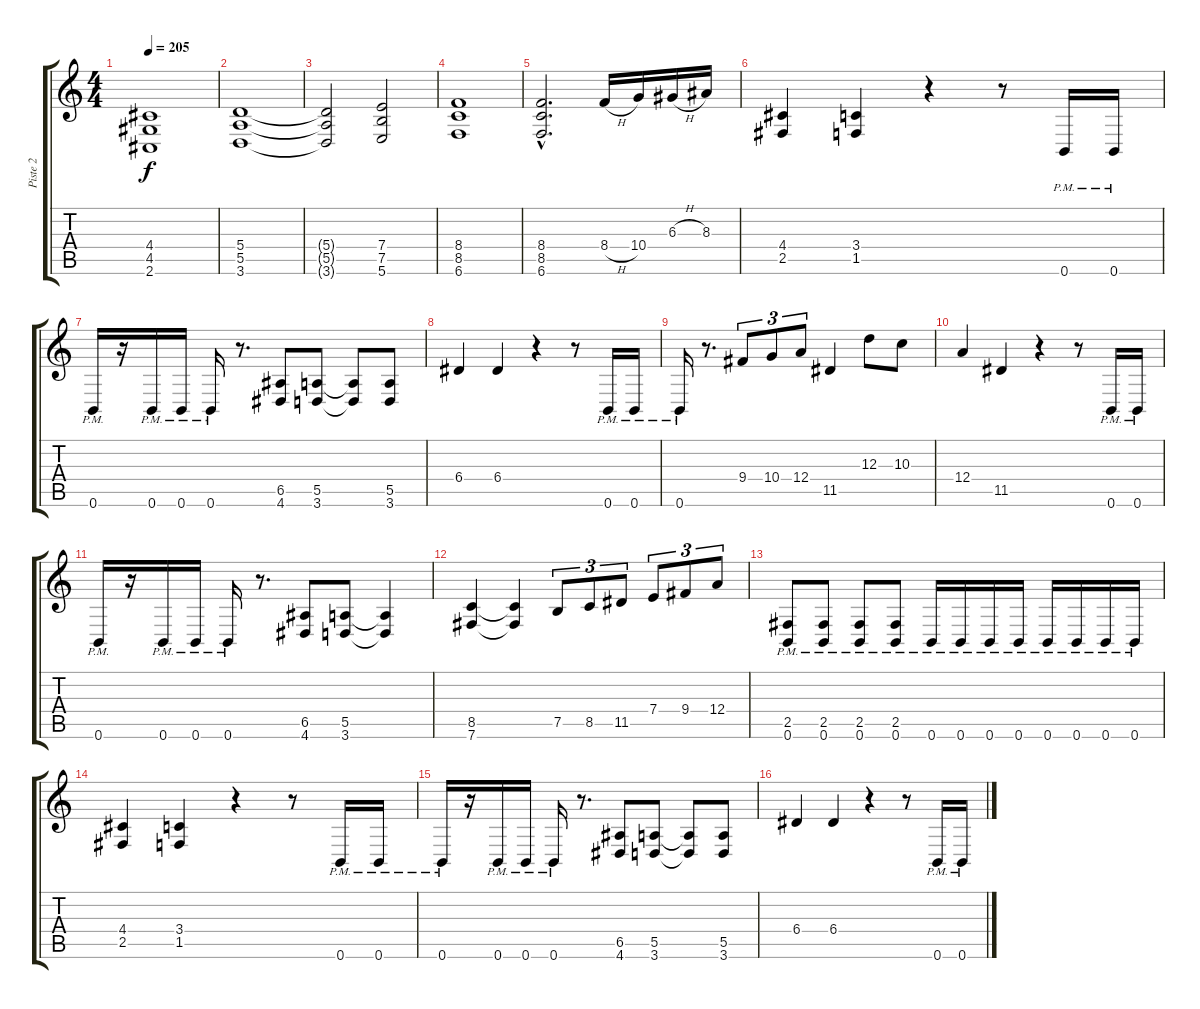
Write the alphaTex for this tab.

\track ("Piste 2" "Piste 2") {instrument distortionguitar}
\staff {score tabs}
\tuning (B3 Gb3 D3 A2 E2 B1) {hide}
\ts (4 4)
\tempo 205
\clef g2
\ks c
(4.4{t} 4.5{t} 2.6{t}).1{dy f} |
(5.4 5.5 3.6).1 |
(5.4{t} 5.5{t} 3.6{t}).2 (7.4 7.5 5.6).2 |
(8.4 8.5 6.6).1 |
(8.4{hac} 8.5{hac} 6.6{hac}).2{d} 8.4{h}.16 10.4.16 6.3{h}.16 8.3.16 |
(4.4 2.5).4 (3.4 1.5).4 r.4 r.8 0.6{pm}.16 0.6{pm}.16 |
0.6{pm}.16 r.16 0.6{pm}.16 0.6{pm}.16 0.6{pm}.16 r.8{d} (6.5 4.6).8 (5.5 3.6).8 (5.5{t} 3.6{t}).8 (5.5 3.6).8 |
6.4.4 6.4.4 r.4 r.8 0.6{pm}.16 0.6{pm}.16 |
0.6{pm}.16 r.8{d} 9.4.8{tu (3 2)} 10.4.8{tu (3 2)} 12.4.8{tu (3 2)} 11.5.4 12.3.8 10.3.8 |
12.4.4 11.5.4 r.4 r.8 0.6{pm}.16 0.6{pm}.16 |
0.6{pm}.16 r.16 0.6{pm}.16 0.6{pm}.16 0.6{pm}.16 r.8{d} (6.5 4.6).8 (5.5 3.6).8 (5.5{t} 3.6{t}).4 |
(8.5 7.6).4 (8.5{t} 7.6{t}).4 7.5.8{tu (3 2)} 8.5.8{tu (3 2)} 11.5.8{tu (3 2)} 7.4.8{tu (3 2)} 9.4.8{tu (3 2)} 12.4.8{tu (3 2)} |
(2.5{pm} 0.6{pm}).8 (2.5{pm} 0.6{pm}).8 (2.5{pm} 0.6{pm}).8 (2.5{pm} 0.6{pm}).8 0.6{pm}.16 0.6{pm}.16 0.6{pm}.16 0.6{pm}.16 0.6{pm}.16 0.6{pm}.16 0.6{pm}.16 0.6{pm}.16 |
(4.4 2.5).4 (3.4 1.5).4 r.4 r.8 0.6{pm}.16 0.6{pm}.16 |
0.6{pm}.16 r.16 0.6{pm}.16 0.6{pm}.16 0.6{pm}.16 r.8{d} (6.5 4.6).8 (5.5 3.6).8 (5.5{t} 3.6{t}).8 (5.5 3.6).8 |
6.4.4 6.4.4 r.4 r.8 0.6{pm}.16 0.6{pm}.16
